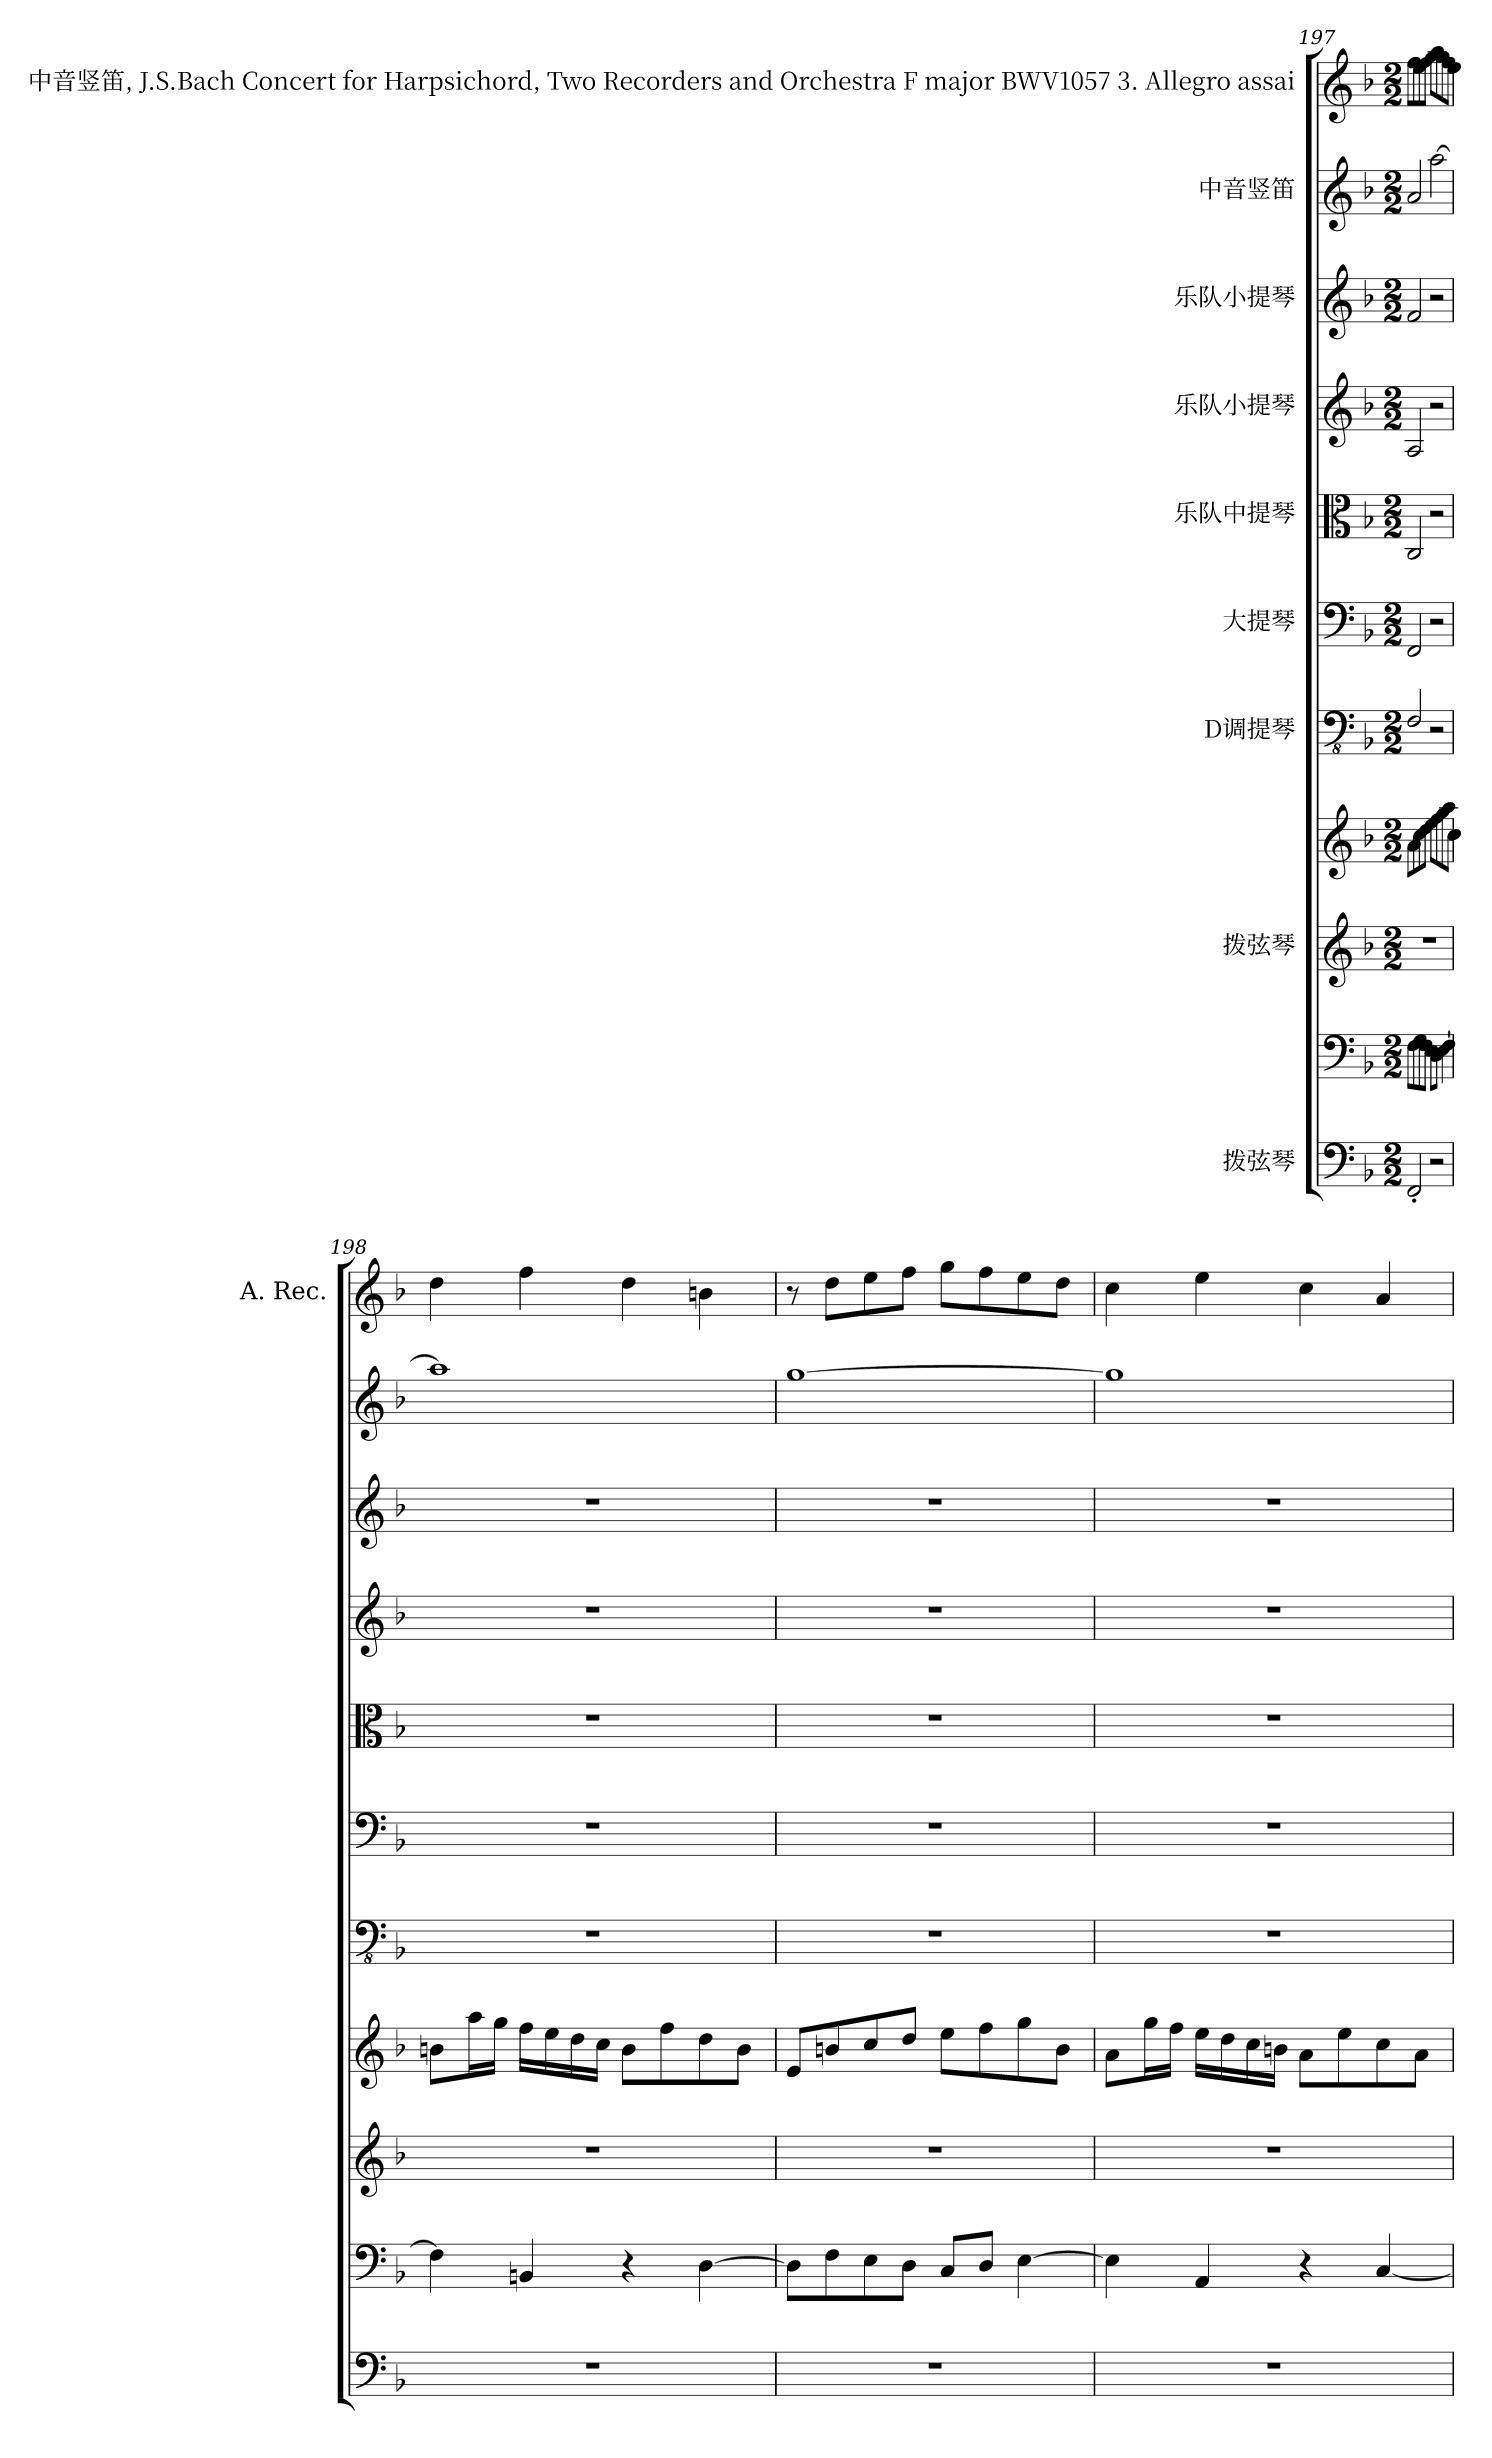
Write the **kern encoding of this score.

**kern	**kern	**kern	**kern	**kern	**kern	**kern	**kern	**kern	**kern	**kern
*part9	*part9	*part8	*part8	*part7	*part6	*part5	*part4	*part3	*part2	*part1
*staff11	*staff10	*staff9	*staff8	*staff7	*staff6	*staff5	*staff4	*staff3	*staff2	*staff1
*I"拨弦琴	*	*I"拨弦琴	*	*I"D调提琴	*I"大提琴	*I"乐队中提琴	*I"乐队小提琴	*I"乐队小提琴	*I"中音竖笛	*I"中音竖笛, J.S.Bach Concert for Harpsichord, Two Recorders and Orchestra F major BWV1057 3. Allegro assai
*	*	*	*	*	*	*	*	*	*	*I'A. Rec.
*clefF4	*clefF4	*clefG2	*clefG2	*clefFv4	*clefF4	*clefC3	*clefG2	*clefG2	*clefG2	*clefG2
*	*	*	*	*ITrd7c12	*	*	*	*	*	*
*k[b-]	*k[b-]	*k[b-]	*k[b-]	*k[b-]	*k[b-]	*k[b-]	*k[b-]	*k[b-]	*k[b-]	*k[b-]
*M2/2	*M2/2	*M2/2	*M2/2	*M2/2	*M2/2	*M2/2	*M2/2	*M2/2	*M2/2	*M2/2
=197	=197	=197	=197	=197	=197	=197	=197	=197	=197	=197
2FF'/	8F\L	1r	8a\L	2FFF/	2FF/	2C/	2A/	2f/	2a/	8ff\L
.	8G\	.	8cc\	.	.	.	.	.	.	8ee\
.	8F\	.	8dd\	.	.	.	.	.	.	8ff\
.	8E\J	.	8ee\J	.	.	.	.	.	.	8gg\J
2r	8D\L	.	8ff\L	2r	2r	2r	2r	2r	[2aa\	8aa\L
.	8E\J	.	8gg\	.	.	.	.	.	.	8gg\
.	[4F\	.	8aa\	.	.	.	.	.	.	8ff\
.	.	.	8cc\J	.	.	.	.	.	.	8ee\J
=198	=198	=198	=198	=198	=198	=198	=198	=198	=198	=198
1r	4F\]	1r	8bn\L	1r	1r	1r	1r	1r	1aa]	4dd\
.	.	.	16aa\L	.	.	.	.	.	.	.
.	.	.	16gg\JJ	.	.	.	.	.	.	.
.	4BBn/	.	16ff\LL	.	.	.	.	.	.	4ff\
.	.	.	16ee\	.	.	.	.	.	.	.
.	.	.	16dd\	.	.	.	.	.	.	.
.	.	.	16cc\JJ	.	.	.	.	.	.	.
.	4r	.	8b\L	.	.	.	.	.	.	4dd\
.	.	.	8ff\	.	.	.	.	.	.	.
.	[4D\	.	8dd\	.	.	.	.	.	.	4bn\
.	.	.	8b\J	.	.	.	.	.	.	.
!!LO:PB:g=z
=199	=199	=199	=199	=199	=199	=199	=199	=199	=199	=199
1r	8D\L]	1r	8e/L	1r	1r	1r	1r	1r	[1gg	8r
.	8F\	.	8bn/	.	.	.	.	.	.	8dd\L
.	8E\	.	8cc/	.	.	.	.	.	.	8ee\
.	8D\J	.	8dd/J	.	.	.	.	.	.	8ff\J
.	8C/L	.	8ee\L	.	.	.	.	.	.	8gg\L
.	8D/J	.	8ff\	.	.	.	.	.	.	8ff\
.	[4E\	.	8gg\	.	.	.	.	.	.	8ee\
.	.	.	8b\J	.	.	.	.	.	.	8dd\J
=200	=200	=200	=200	=200	=200	=200	=200	=200	=200	=200
1r	4E\]	1r	8a\L	1r	1r	1r	1r	1r	1gg]	4cc\
.	.	.	16gg\L	.	.	.	.	.	.	.
.	.	.	16ff\JJ	.	.	.	.	.	.	.
.	4AA/	.	16ee\LL	.	.	.	.	.	.	4ee\
.	.	.	16dd\	.	.	.	.	.	.	.
.	.	.	16cc\	.	.	.	.	.	.	.
.	.	.	16bn\JJ	.	.	.	.	.	.	.
.	4r	.	8a\L	.	.	.	.	.	.	4cc\
.	.	.	8ee\	.	.	.	.	.	.	.
.	[4C/	.	8cc\	.	.	.	.	.	.	4a/
.	.	.	8a\J	.	.	.	.	.	.	.
=	=	=	=	=	=	=	=	=	=	=
*-	*-	*-	*-	*-	*-	*-	*-	*-	*-	*-
